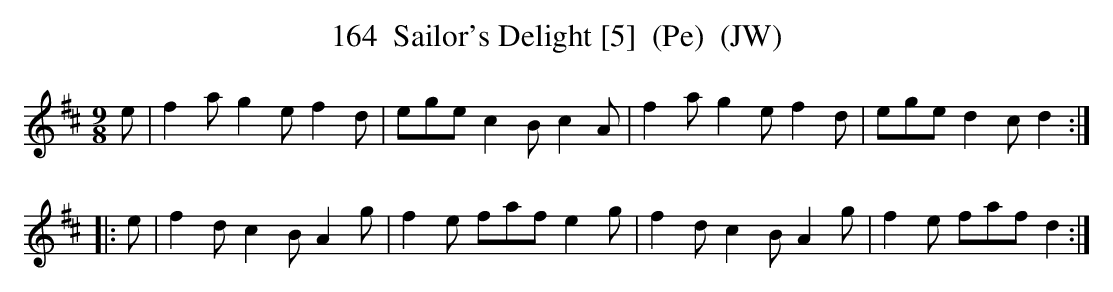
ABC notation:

X:1
T:164  Sailor's Delight [5]  (Pe)  (JW)
M: 9/8
L: 1/8
K:D
e| f2a g2e f2d| ege c2B c2A|f2a g2e f2d|  eged2c d2:|
|:e|f2d c2B A2g| f2e faf e2g| f2d c2B A2g|f2e faf d2:|
